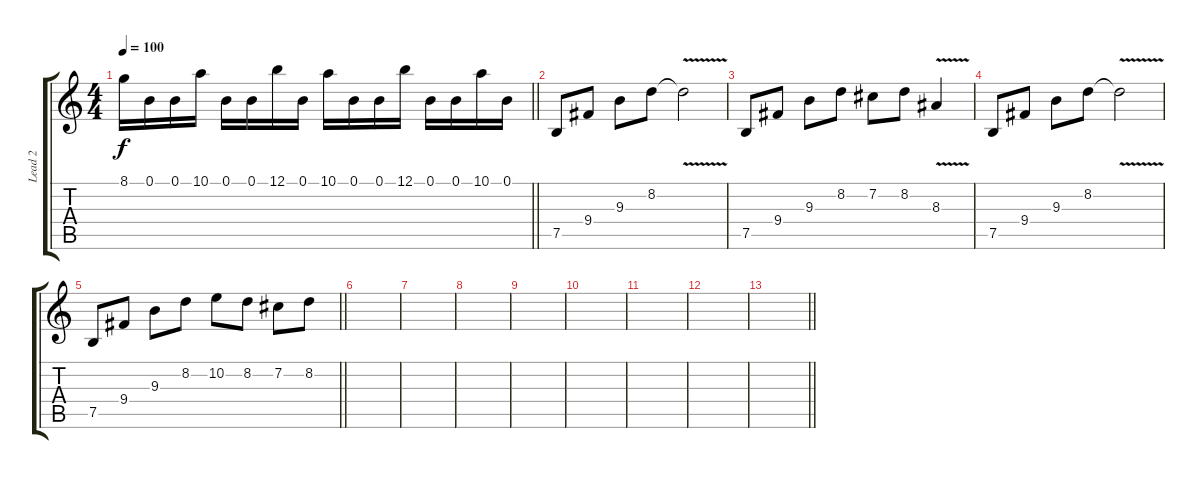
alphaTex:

\track ("Lead 2" "Lead 2") {instrument overdrivenguitar}
\staff {score tabs}
\tuning (B3 Gb3 D3 A2 E2 B1) {hide}
\ts (4 4)
\tempo 100
\clef g2
\barLineRight lightlight
\ks c
8.1.16{dy f} 0.1.16 0.1.16 10.1.16 0.1.16 0.1.16 12.1.16 0.1.16 10.1.16 0.1.16 0.1.16 12.1.16 0.1.16 0.1.16 10.1.16 0.1.16 |
7.5.8 9.4.8 9.3.8 8.2.8 8.2{v t}.2 |
7.5.8 9.4.8 9.3.8 8.2.8 7.2.8 8.2.8 8.3{v}.4 |
7.5.8 9.4.8 9.3.8 8.2.8 8.2{v t}.2 |
\barLineRight lightlight
7.5.8 9.4.8 9.3.8 8.2.8 10.2.8 8.2.8 7.2.8 8.2.8 |
|
|
|
|
|
|
|
\barLineRight lightlight
